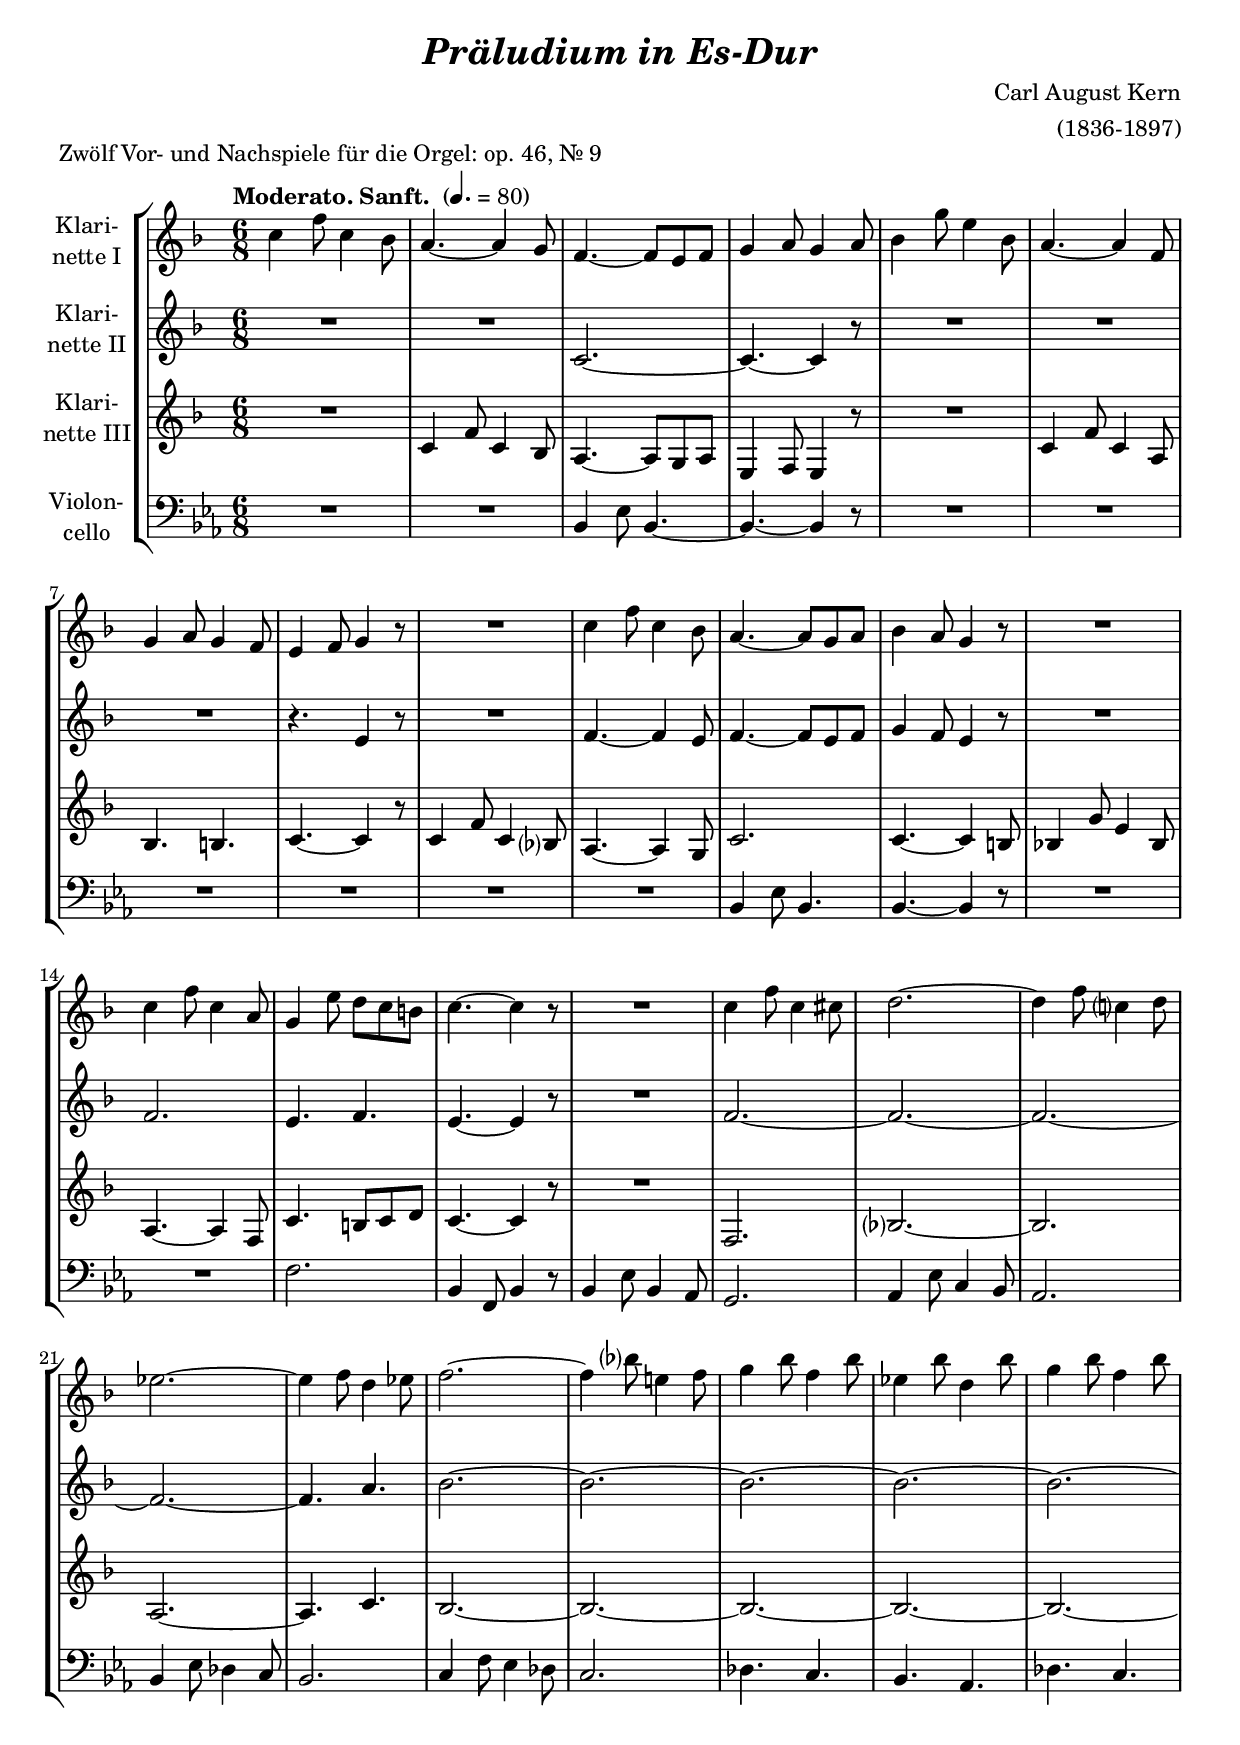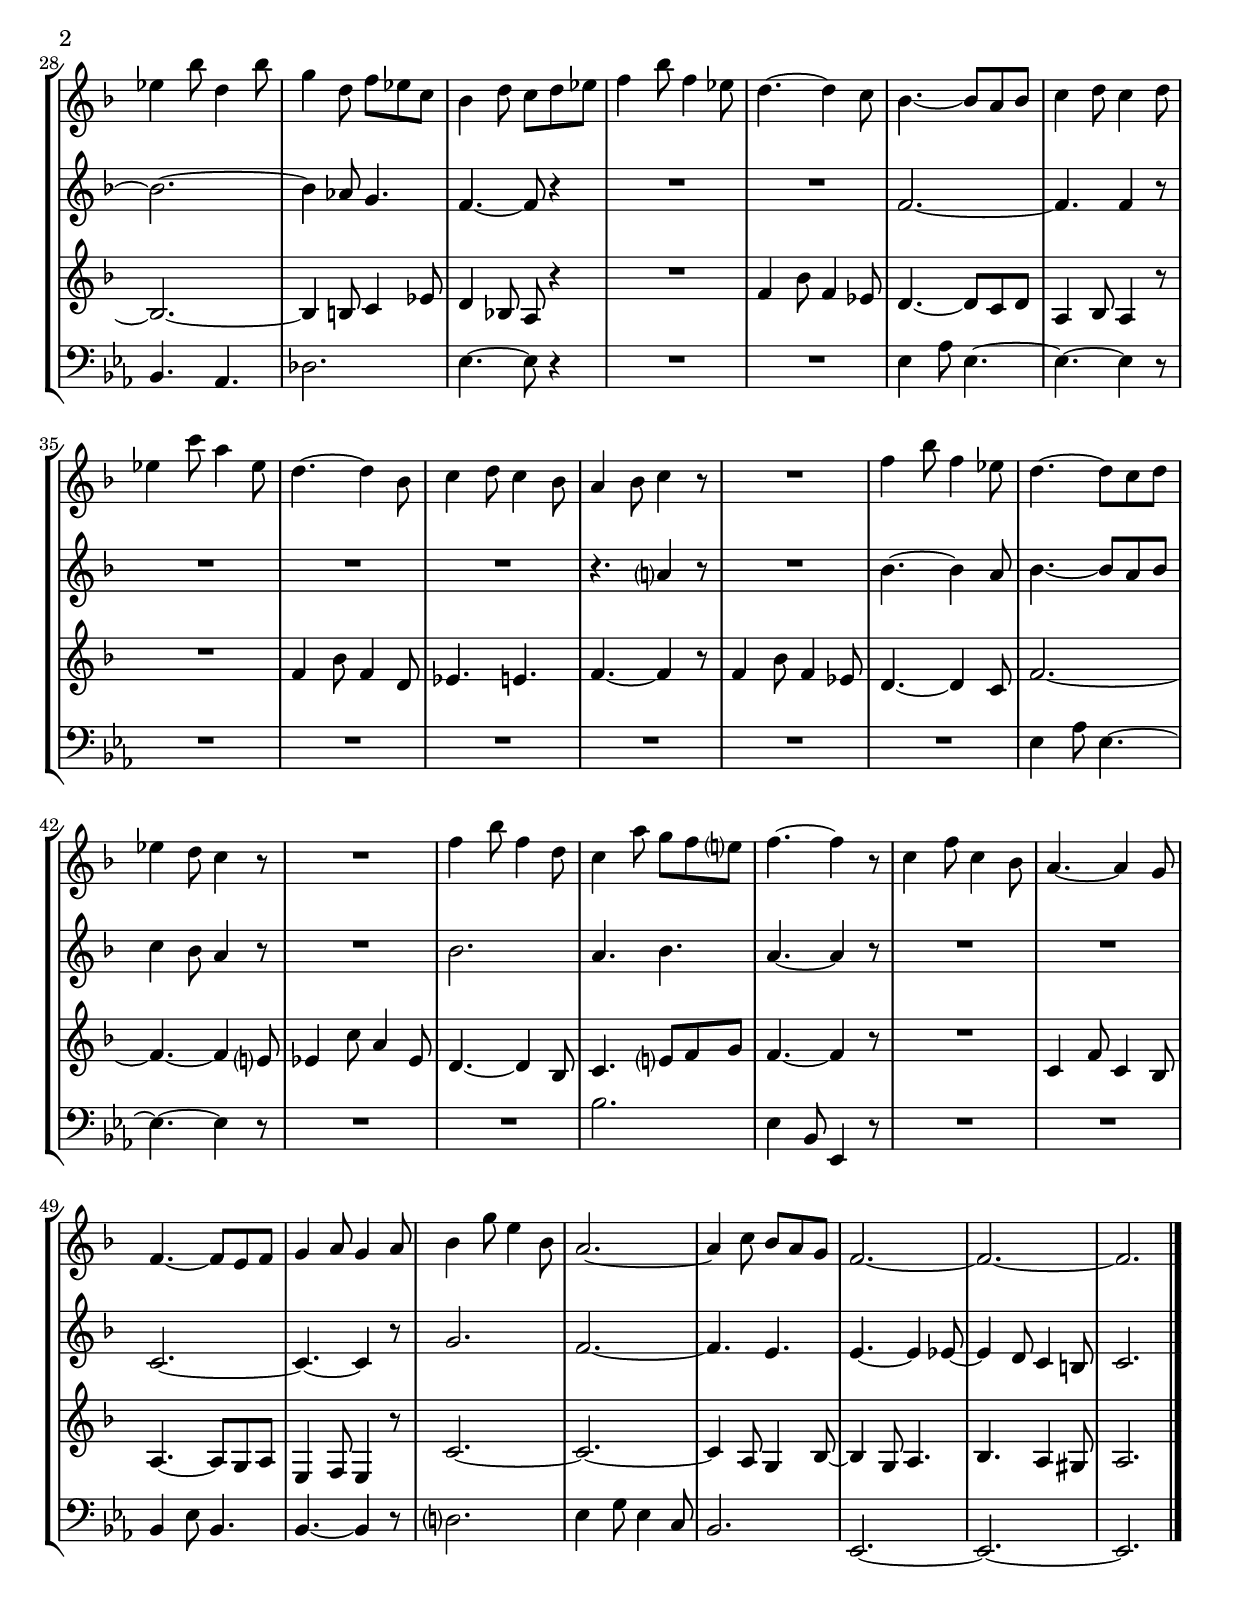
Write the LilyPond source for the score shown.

\version "2.18.2"
\include "deutsch.ly"
  
#(set-global-staff-size 20)

\header {
  title     = \markup \bold \italic "Präludium in Es-Dur"
  composer  = "Carl August Kern"
  arranger  = "(1836-1897)"
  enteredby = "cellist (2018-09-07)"
  piece     = "Zwölf Vor- und Nachspiele für die Orgel: op. 46, Nr. 9"
}

voiceconsts = {
  \key es \major
  \time 6/8
  \clef "treble"
%  \numericTimeSignature
  \compressFullBarRests
  % Set default beaming for all staves
%  \set Timing.beamExceptions = #'()
%  \set Timing.baseMoment     = #(ly:make-moment 1 4)
%  \set Timing.beatStructure  = #'(1 1 1)
  \tempo "Moderato. Sanft. " 4.=80
}

micl = "clarinet"
mifl = "flute"
miob = "oboe"
mifh = "french horn"
misx = "tenor sax"
mist = "string ensemble 1"
miba = "cello"

atem = \mark \markup \box \italic "a tempo"
rit  = \mark \markup \box \italic "ritard."

va = \relative c'' {
  \voiceconsts

  b4 es8 b4 as8
  g4.~ g4 f8
  es4.~ es8 d es
  f4 g8 f4 g8
  as4 f'8 d4 as8
  g4.~ g4 es8
  f4 g8 f4 es8
  d4 es8 f4 r8

  R2.
  b4 es8 b4 as8
  g4.~ g8 f g
  as4 g8 f4 r8
  R2.
  b4 es8 b4 g8
  f4 d'8 c b a
  b4.~ b4 r8

  R2.
  b4 es8 b4 h8
  c2.~
  c4 es8 b?4 c8
  des2.~
  des4 es8 c4 des8
  es2.~
  es4 as?8 d,!4 es8

  f4 as8 es4 as8
  des,4 as'8 c,4 as'8
  f4 as8 es4 as8
  des,4 as'8 c,4 as'8
  f4 c8 es des b
  as4 c8 b c des
  es4 as8 es4 des8
  c4.~ c4 b8

  as4.~ as8 g as
  b4 c8 b4 c8
  des4 b'8 g4 des8
  c4.~ c4 as8
  b4 c8 b4 as8
  g4 as8 b4 r8
  R2.
  es4 as8 es4 des8

  c4.~ c8 b c
  des4 c8 b4 r8
  R2.
  es4 as8 es4 c8
  b4 g'8 f es d?
  es4.~ es4 r8
  b4 es8 b4 as8
  g4.~ g4 f8

  es4.~ es8 d es
  f4 g8 f4 g8
  as4 f'8 d4 as8
  g2.~
  g4 b8 as g f
  es2.~
  es~
  es \bar "|."
}

vb = \relative c' {
  \voiceconsts

  R2.*2
  b2.~
  b4.~ b4 r8
  R2.*3
  r4. d4 r8

  R2.
  es4.~ es4 d8
  es4.~ es8 d es
  f4 es8 d4 r8
  R2.
  es
  d4. es
  d~ d4 r8

  R2.
  es~
  es~
  es~
  es~
  es4. g
  as2.~
  as~

  as~
  as~
  as~
  as~
  as4 ges8 f4.
  es~ es8 r4
  R2.*2

  es2.~
  es4. es4 r8
  R2.*3
  r4. g?4 r8
  R2.
  as4.~ as4 g8

  as4.~ as8 g as
  b4 as8 g4 r8
  R2.
  as
  g4. as
  g~ g4 r8
  R2.*2

  b,2.~
  b4.~ b4 r8
  f'2.
  es~
  es4. d
  d~ d4 des8~
  des4 c8 b4 a8
  b2. \bar "|."
}

vc = \relative c' {
  \voiceconsts

  R2.
  b4 es8 b4 as8
  g4.~ g8 f g
  d4 es8 d4 r8
  R2.
  b'4 es8 b4 g8
  as4. a
  b~ b4 r8

  b4 es8 b4 as?8
  g4.~ g4 f8
  b2.
  b4.~ b4 a8
  as!4 f'8 d4 as8
  g4.~ g4 es8
  b'4. a8 b c
  b4.~ b4 r8

  R2.
  es,
  as?~
  as
  g~
  g4. b
  as2.~
  as~

  as~
  as~
  as~
  as~
  as4 a8 b4 des8
  c4 as!8 g r4
  R2.
  es'4 as8 es4 des8

  c4.~ c8 b c
  g4 as8 g4 r8
  R2.
  es'4 as8 es4 c8
  des4. d
  es~ es4 r8
  es4 as8 es4 des8
  c4.~ c4 b8

  es2.~
  es4.~ es4 d?8
  des4 b'8 g4 des8
  c4.~ c4 as8
  b4. d?8 es f
  es4.~ es4 r8
  R2.
  b4 es8 b4 as8

  g4.~ g8 f g
  d4 es8 d4 r8
  b'2.~
  b~
  b4 g8 f4 as8~
  as4 f8 g4.
  as g4 fis8
  g2. \bar "|."
}

vd = \relative c {
  \voiceconsts
  \clef "bass"

  R2.*2
  b4 es8 b4.~
  b~ b4 r8
  R2.*6
  b4 es8 b4.
  b~ b4 r8
  R2.*2
  f'2.
  b,4 f8 b4 r8

  b4 es8 b4 as8
  g2.
  as4 es'8 c4 b8
  as2.
  b4 es8 des4 c8
  b2.
  c4 f8 es4 des8
  c2.

  des4. c
  b as
  des c
  b as
  des2.
  es4.~ es8 r4
  R2.*2

  es4 as8 es4.~
  es~ es4 r8
  R2.*6

  es4 as8 es4.~
  es~ es4 r8
  R2.*2
  b'2.
  es,4 b8 es,4 r8
  R2.*2

  b'4 es8 b4.
  b~ b4 r8
  d?2.
  es4 g8 es4 c8
  b2.
  es,~
  es~
  es \bar "|."
}


music = \new StaffGroup <<

      \new Staff {
	\set Staff.midiInstrument = \micl
	\set Staff.instrumentName = \markup \center-column { "Klari-" "nette I" }
	\transpose es f { \va }
      }

      \new Staff {
	\set Staff.midiInstrument = \micl
	\set Staff.instrumentName = \markup \center-column { "Klari-" "nette II" }
	\transpose es f { \vb }
      }

      \new Staff {
	\set Staff.midiInstrument = \micl
	\set Staff.instrumentName = \markup \center-column { "Klari-" "nette III" }
	\transpose es f { \vc }
      }

      \new Staff {
	\set Staff.midiInstrument = \miba
	\set Staff.instrumentName = \markup \center-column { "Violon-" "cello" }
	\transpose es es { \vd }
      }
>>

\book {
  \score {
    \music
    \layout {}
  }

  \score {
    \unfoldRepeats \music

    \midi {
      \context {
        \Score
      }
    }
  }
}
